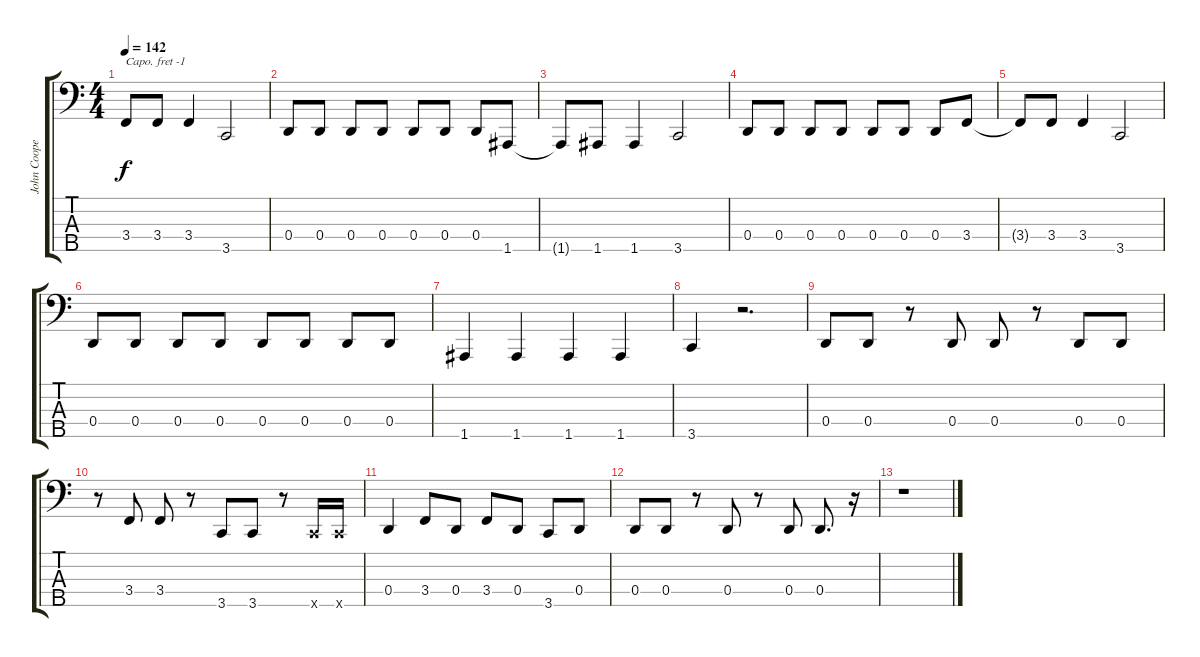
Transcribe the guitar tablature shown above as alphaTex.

\track ("John Cooper (5-String)" "John Coope") {instrument electricbassfinger}
\staff {score tabs}
\capo -1
\tuning (Gb2 Db2 Ab1 Eb1 Bb0) {hide}
\ts (4 4)
\tempo 142
\clef f4
\ks c
3.4{t}.8{dy f} 3.4.8 3.4.4 3.5.2 |
0.4.8 0.4.8 0.4.8 0.4.8 0.4.8 0.4.8 0.4.8 1.5.8 |
1.5{t}.8 1.5.8 1.5.4 3.5.2 |
0.4.8 0.4.8 0.4.8 0.4.8 0.4.8 0.4.8 0.4.8 3.4.8 |
3.4{t}.8 3.4.8 3.4.4 3.5.2 |
0.4.8 0.4.8 0.4.8 0.4.8 0.4.8 0.4.8 0.4.8 0.4.8 |
1.5.4 1.5.4 1.5.4 1.5.4 |
3.5.4 r.2{d} |
0.4.8 0.4.8 r.8 0.4.8 0.4.8 r.8 0.4.8 0.4.8 |
r.8 3.4.8 3.4.8 r.8 3.5.8 3.5.8 r.8 3.5{x}.16 3.5{x}.16 |
0.4.4 3.4.8 0.4.8 3.4.8 0.4.8 3.5.8 0.4.8 |
0.4.8 0.4.8 r.8 0.4.8 r.8 0.4.8 0.4.8{d} r.16 |
r.1
